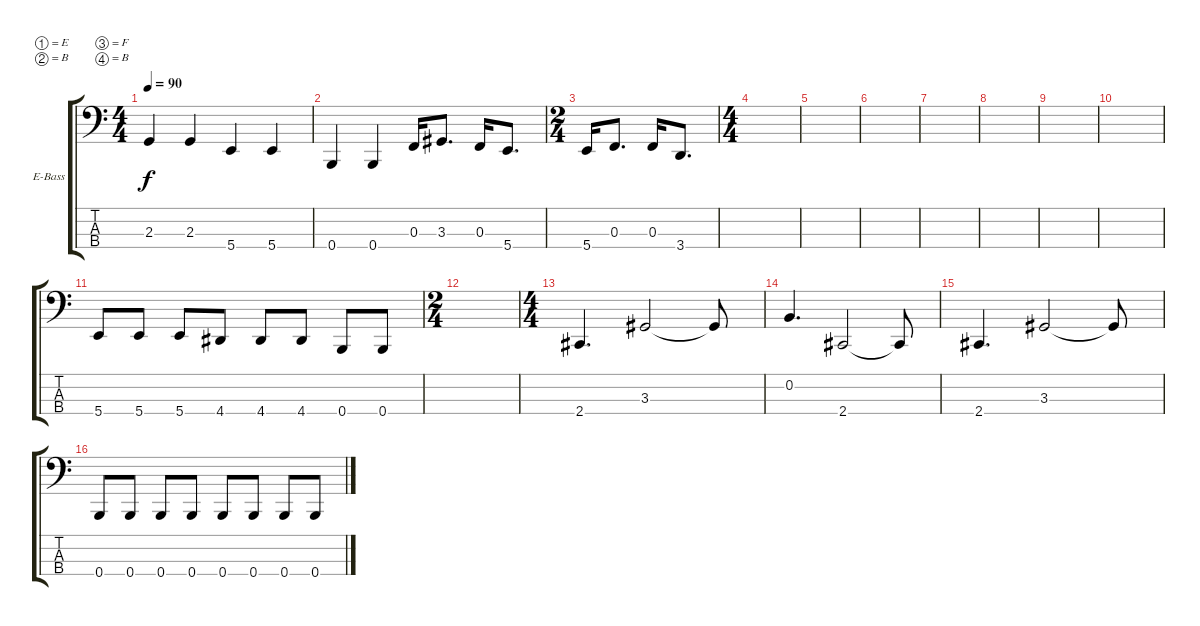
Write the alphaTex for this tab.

\defaultSystemsLayout 4
\bracketExtendMode groupsimilarinstruments
\firstSystemTrackNameOrientation horizontal
\otherSystemsTrackNameOrientation horizontal
\track ("Electric Bass" "E-Bass") {instrument electricbassfinger}
\staff {score tabs}
\tuning (E2 B1 F1 B0)
\ts (4 4)
\tempo 90
\clef f4
\ks c
2.3.4{dy f} 2.3.4 5.4.4 5.4.4 |
0.4.4 0.4.4 0.3.16 3.3.8{d} 0.3.16 5.4.8{d} |
\ts (2 4)
5.4.16 0.3.8{d} 0.3.16 3.4.8{d} |
\ts (4 4)
|
|
|
|
|
|
|
5.4.8 5.4.8 5.4.8 4.4.8 4.4.8 4.4.8 0.4.8 0.4.8 |
\ts (2 4)
|
\ts (4 4)
2.4.4{d} 3.3.2 3.3{t}.8 |
0.2.4{d} 2.4.2 2.4{t}.8 |
2.4.4{d} 3.3.2 3.3{t}.8 |
0.4.8 0.4.8 0.4.8 0.4.8 0.4.8 0.4.8 0.4.8 0.4.8
